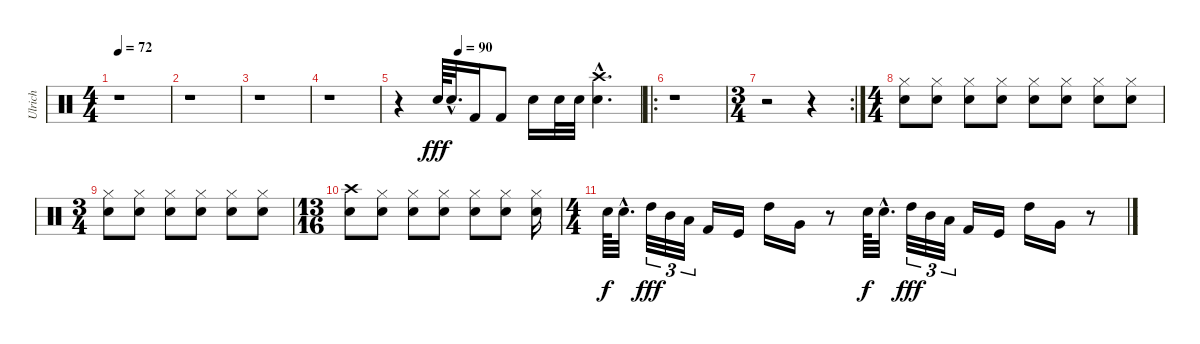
\track ("Ulrich" "Ulrich") {instrument percussion}
\staff {score}
\articulation defaults
\ts (4 4)
\tempo 72
\clef neutral
\ks c
r.1{dy fff} |
r.1 |
r.1 |
r.1 |
\tempo (90 0.25)
r.4 "Snare (hit) 2".64 "Snare (hit) 2"{hac}.32{d} "Kick (hit) 2".16 "Kick (hit) 2".8 "Snare (hit) 2".16 "Snare (hit) 2".32 "Snare (hit) 2".32 ("Crash high (hit)"{hac} "Snare (hit) 2"{hac}).4{d} |
\ro
r.1 |
\rc 2
\ts (3 4)
r.2 r.4 |
\ts (4 4)
("Hi-Hat (closed)" "Snare (hit) 2").8 ("Hi-Hat (closed)" "Snare (hit) 2").8 ("Hi-Hat (closed)" "Snare (hit) 2").8 ("Hi-Hat (closed)" "Snare (hit) 2").8 ("Hi-Hat (closed)" "Snare (hit) 2").8 ("Hi-Hat (closed)" "Snare (hit) 2").8 ("Hi-Hat (closed)" "Snare (hit) 2").8 ("Hi-Hat (closed)" "Snare (hit) 2").8 |
\ts (3 4)
("Hi-Hat (closed)" "Snare (hit) 2").8 ("Hi-Hat (closed)" "Snare (hit) 2").8 ("Hi-Hat (closed)" "Snare (hit) 2").8 ("Hi-Hat (closed)" "Snare (hit) 2").8 ("Hi-Hat (closed)" "Snare (hit) 2").8 ("Hi-Hat (closed)" "Snare (hit) 2").8 |
\ts (13 16)
("Crash high (hit)" "Snare (hit) 2").8 ("Hi-Hat (closed)" "Snare (hit) 2").8 ("Hi-Hat (closed)" "Snare (hit) 2").8 ("Hi-Hat (closed)" "Snare (hit) 2").8 ("Hi-Hat (closed)" "Snare (hit) 2").8 ("Hi-Hat (closed)" "Snare (hit) 2").8 ("Hi-Hat (closed)" "Snare (hit) 2").16 |
\ts (4 4)
"Snare (hit) 2".64{dy f} "Snare (hit) 2"{hac}.32{d} "High Tom (hit)".32{tu (3 2) dy fff} "Mid Tom (hit)".32{tu (3 2)} "Low Tom (hit)".32{tu (3 2)} "Kick (hit) 2".16 "Kick (hit)".16 "High Tom (hit)".16 "Very Low Tom (hit)".16 r.8 "Snare (hit) 2".64{dy f} "Snare (hit) 2"{hac}.32{d} "High Tom (hit)".32{tu (3 2) dy fff} "Mid Tom (hit)".32{tu (3 2)} "Low Tom (hit)".32{tu (3 2)} "Kick (hit) 2".16 "Kick (hit)".16 "High Tom (hit)".16 "Very Low Tom (hit)".16 r.8
